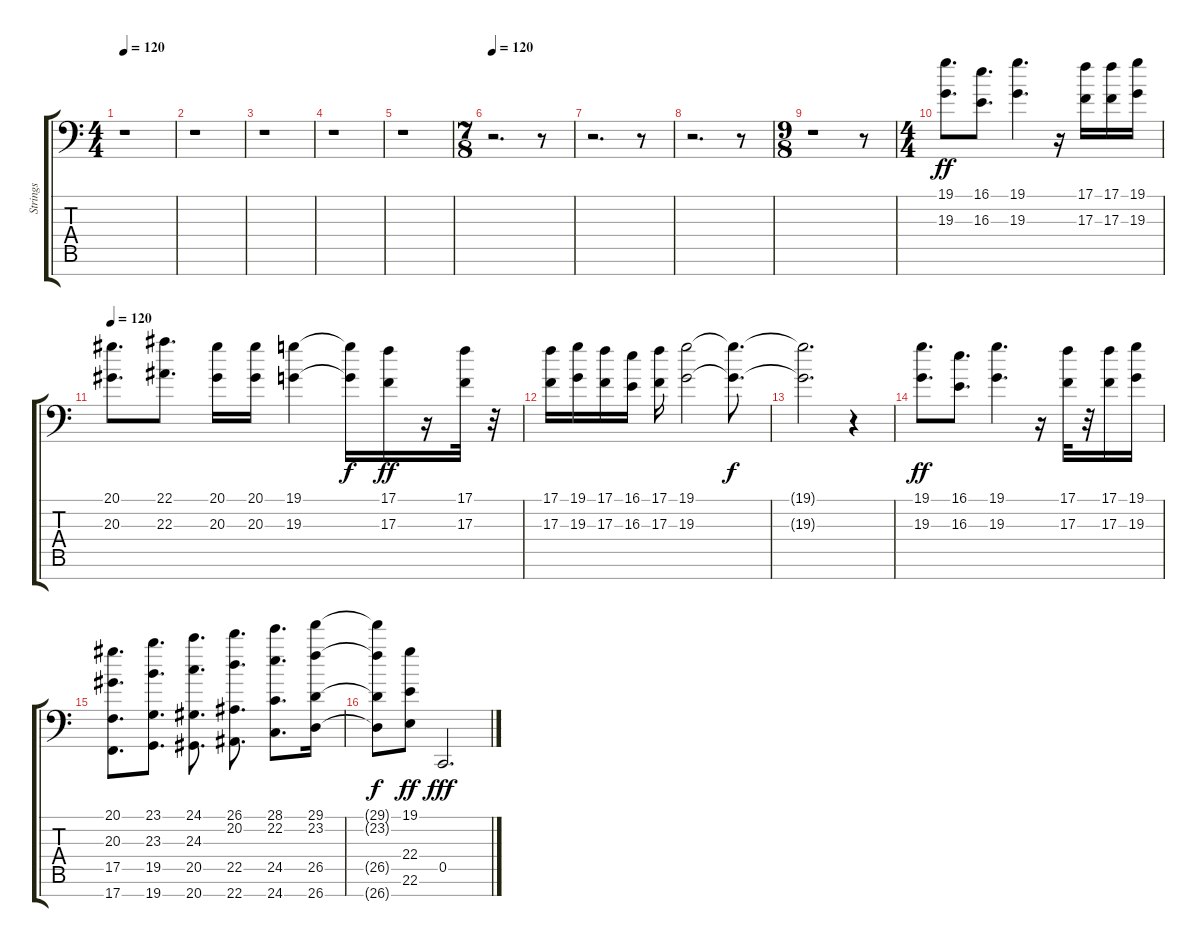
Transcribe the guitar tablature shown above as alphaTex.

\track ("Strings" "Strings") {instrument stringensemble1}
\staff {score tabs}
\tuning (C4 Gb3 C3 Gb2 C2 Gb1 C1) {hide}
\ts (4 4)
\tempo 120
\clef f4
\ks c
r.1{dy ff} |
r.1 |
r.1 |
r.1 |
r.1 |
\ts (7 8)
\tempo 120
r.2{d} r.8 |
r.2{d} r.8 |
r.2{d} r.8 |
\ts (9 8)
r.1 r.8 |
\ts (4 4)
(19.1 19.3).8{d} (16.1 16.3).8{d} (19.1 19.3).4{d} r.16 (17.1 17.3).16 (17.1 17.3).16 (19.1 19.3).16 |
\tempo 120
(20.1 20.3).8{d} (22.1 22.3).8{d} (20.1 20.3).16 (20.1 20.3).16 (19.1 19.3).4 (19.1{t} 19.3{t}).16{dy f} (17.1 17.3).16{dy ff} r.16 (17.1 17.3).32 r.32 |
(17.1 17.3).16 (19.1 19.3).16 (17.1 17.3).16 (16.1 16.3).16 (17.1 17.3).16 (19.1 19.3).2 (19.1{t} 19.3{t}).8{d dy f} |
(19.1{t} 19.3{t}).2{d} r.4 |
(19.1 19.3).8{d dy ff} (16.1 16.3).8{d} (19.1 19.3).4{d} r.16 (17.1 17.3).32 r.32 (17.1 17.3).16 (19.1 19.3).16 |
(20.1 20.3 17.5 17.7).8{d} (23.1 23.3 19.5 19.7).8{d} (24.1 24.3 20.5 20.7).8{d} (26.1 20.2 22.5 22.7).8{d} (28.1 22.2 24.5 24.7).8{d} (29.1 23.2 26.5 26.7).16 |
(29.1{t} 23.2{t} 26.5{t} 26.7{t}).8{dy f} (19.1 22.4 22.6).8{dy ff} 0.5.2{d dy fff}
